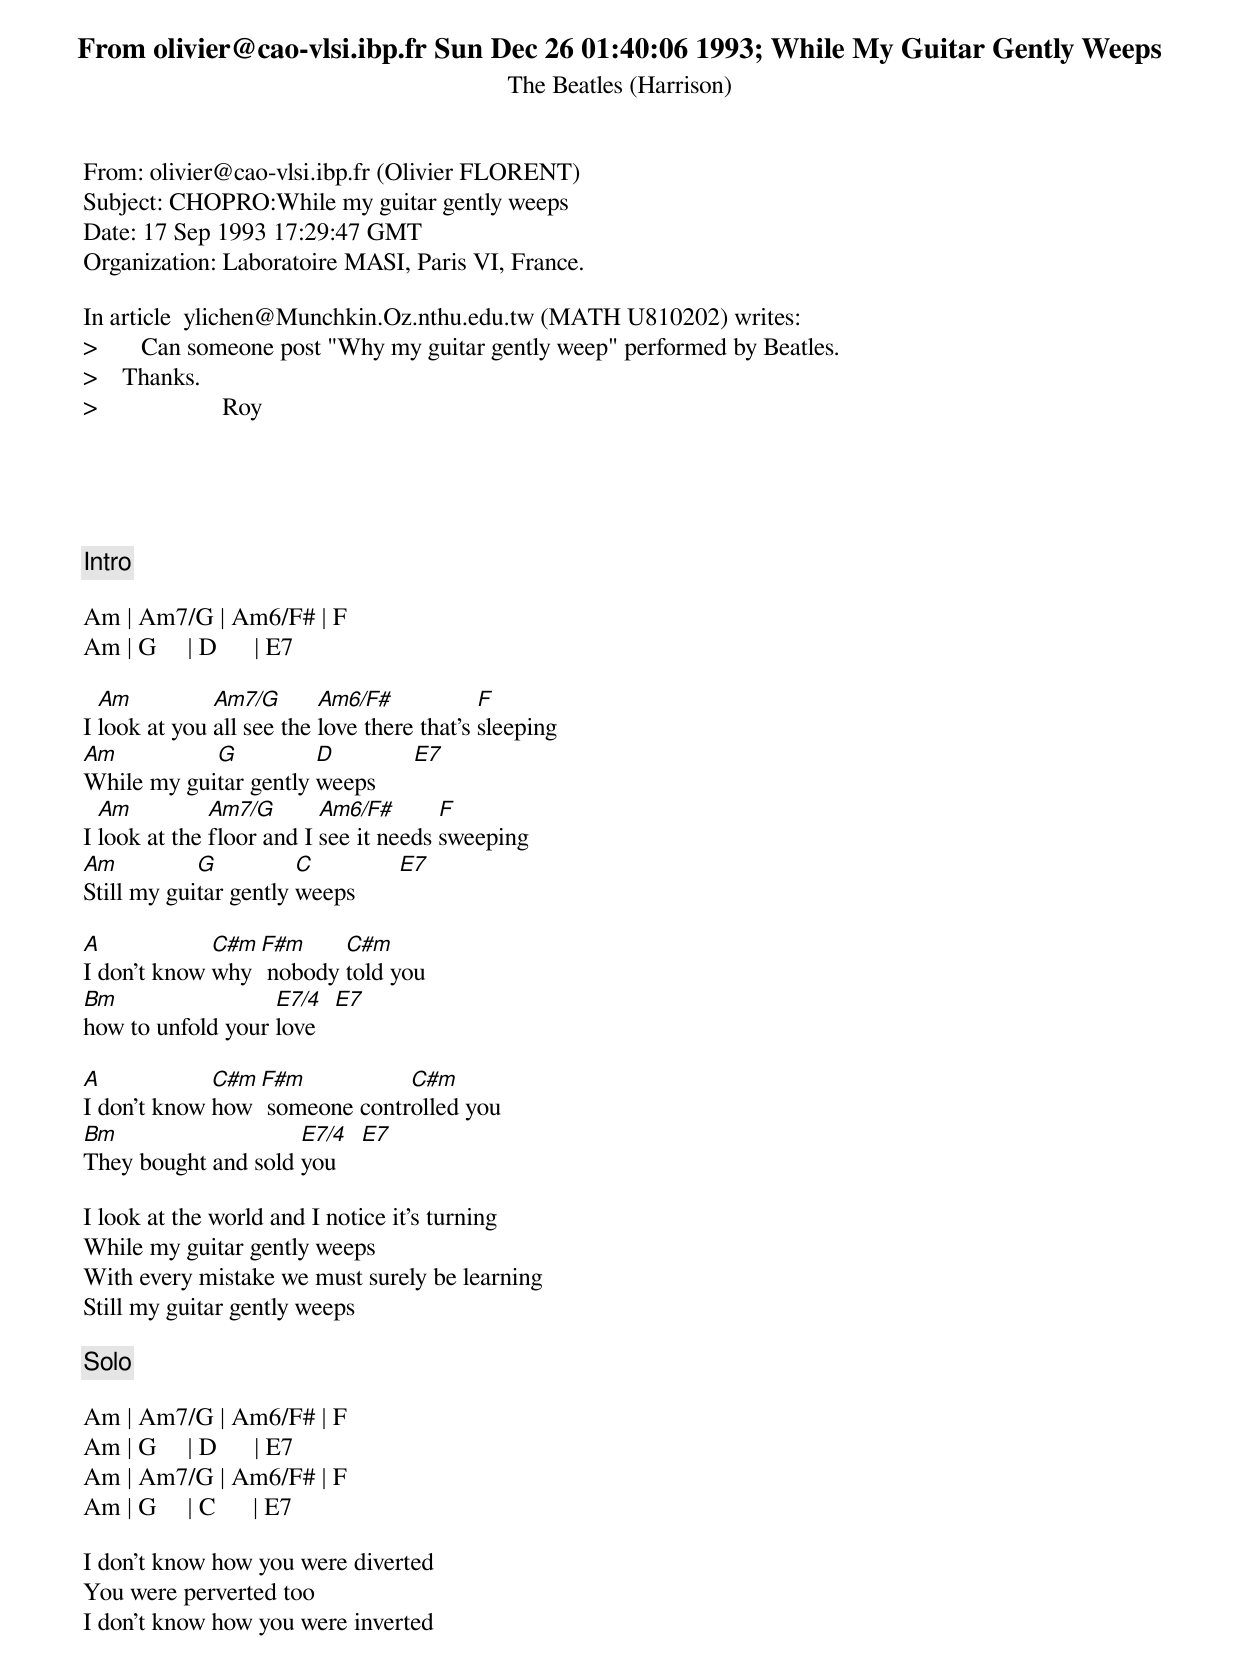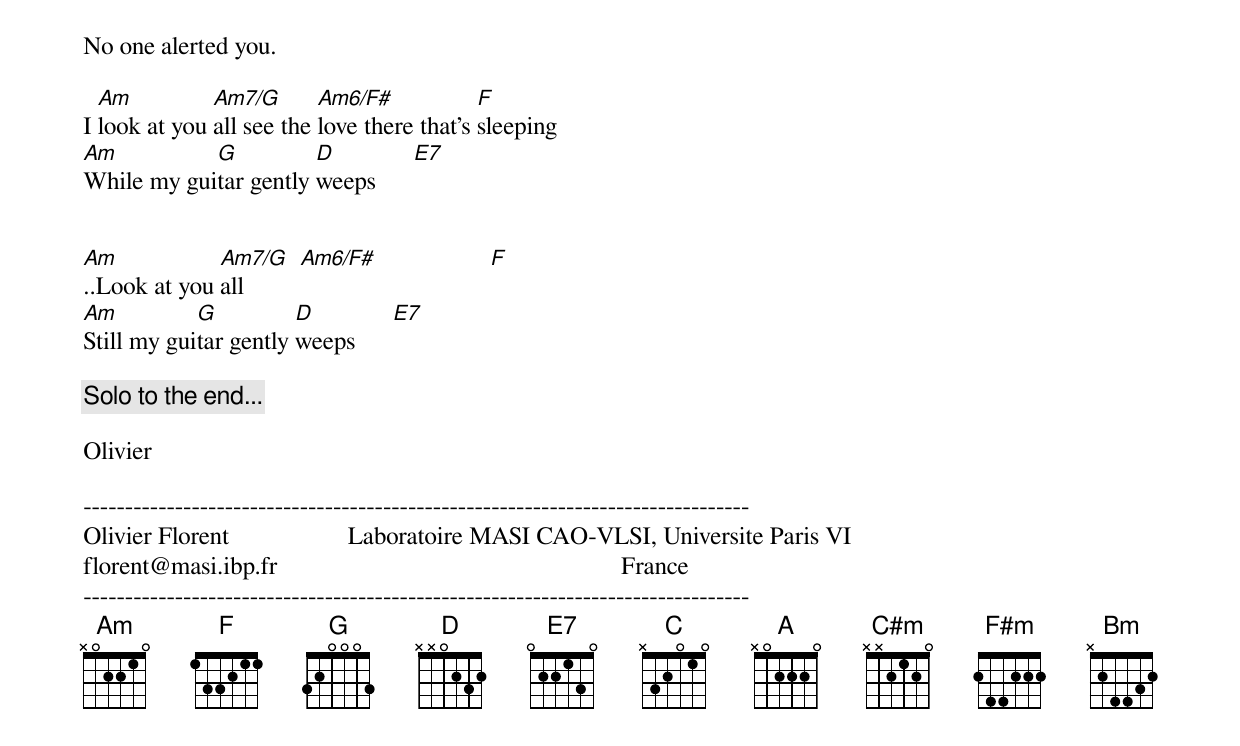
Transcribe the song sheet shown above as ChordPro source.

From olivier@cao-vlsi.ibp.fr Sun Dec 26 01:40:06 1993
From: olivier@cao-vlsi.ibp.fr (Olivier FLORENT)
Subject: CHOPRO:While my guitar gently weeps
Date: 17 Sep 1993 17:29:47 GMT
Organization: Laboratoire MASI, Paris VI, France.

In article <2742md$otg@Emerald.Oz.nthu.edu.tw> ylichen@Munchkin.Oz.nthu.edu.tw (MATH U810202) writes:
>       Can someone post "Why my guitar gently weep" performed by Beatles.
>    Thanks.
>                    Roy


{title:While My Guitar Gently Weeps}
{subtitle: The Beatles (Harrison)}

{define: Am7/G  1 0 1 0 2 0 3}
{define: Am6/F# 1 0 1 2 2 0 2}
{define: E7/4   1 0 0 2 0 2 0}

{define: E7  1 0 0 1 0 2 0}
{define: C#m 4 1 2 3 3 1 -}
{define: A   5 1 1 2 3 3 1}

{c:Intro }

Am | Am7/G | Am6/F# | F
Am | G     | D      | E7

I [Am]look at you [Am7/G]all see the [Am6/F#]love there that's [F]sleeping
[Am]While my gui[G]tar gently [D]weeps      [E7]
I [Am]look at the [Am7/G]floor and I [Am6/F#]see it needs [F]sweeping
[Am]Still my gui[G]tar gently [C]weeps       [E7]

[A]I don't know [C#m]why [F#m] nobody [C#m]told you
[Bm]how to unfold your [E7/4]love   [E7]

[A]I don't know [C#m]how [F#m] someone contr[C#m]olled you
[Bm]They bought and sold [E7/4]you    [E7]

I look at the world and I notice it's turning
While my guitar gently weeps
With every mistake we must surely be learning
Still my guitar gently weeps

{c:Solo}

Am | Am7/G | Am6/F# | F
Am | G     | D      | E7
Am | Am7/G | Am6/F# | F
Am | G     | C      | E7

I don't know how you were diverted
You were perverted too
I don't know how you were inverted
No one alerted you.

I [Am]look at you [Am7/G]all see the [Am6/F#]love there that's [F]sleeping
[Am]While my gui[G]tar gently [D]weeps      [E7]


[Am]..Look at you [Am7/G]all         [Am6/F#]                  [F]
[Am]Still my gui[G]tar gently [D]weeps      [E7]

{c:Solo to the end...}

Olivier

--------------------------------------------------------------------------------
Olivier Florent                   Laboratoire MASI CAO-VLSI, Universite Paris VI
florent@masi.ibp.fr                                                       France
--------------------------------------------------------------------------------
